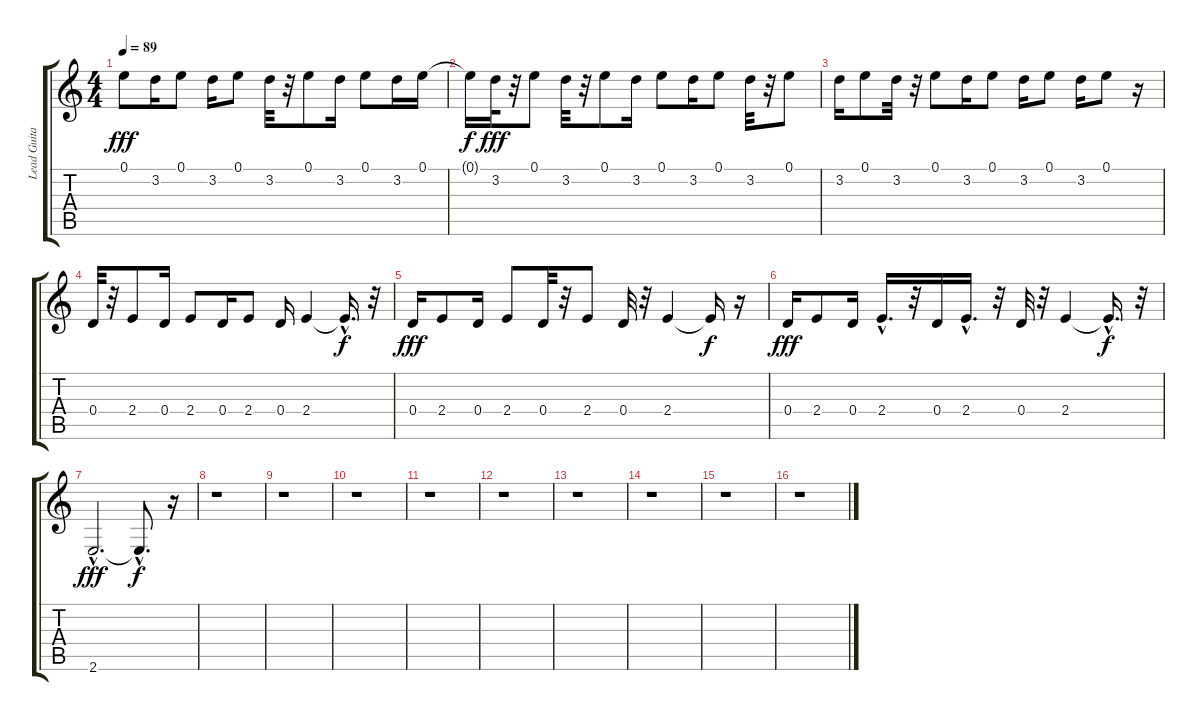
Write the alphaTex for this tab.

\track ("Lead Guitar" "Lead Guita") {instrument overdrivenguitar}
\staff {score tabs}
\tuning (E4 B3 G3 D3 A2 D2) {hide}
\ts (4 4)
\tempo 89
\clef g2
\ks c
0.1.8{dy fff} 3.2.16 0.1.8 3.2.16 0.1.8 3.2.32 r.32 0.1.8 3.2.16 0.1.8 3.2.16 0.1.16 |
0.1{t}.16{dy f} 3.2.32{dy fff} r.32 0.1.8 3.2.32 r.32 0.1.8 3.2.16 0.1.8 3.2.16 0.1.8 3.2.32 r.32 0.1.8 |
3.2.16 0.1.8 3.2.32 r.32 0.1.8 3.2.16 0.1.8 3.2.16 0.1.8 3.2.16 0.1.8 r.16 |
0.4.32 r.32 2.4.8 0.4.16 2.4.8 0.4.16 2.4.8 0.4.16 2.4.4 2.4{hac t}.16{d dy f} r.32 |
0.4.16{dy fff} 2.4.8 0.4.16 2.4.8 0.4.32 r.32 2.4.8 0.4.32 r.32 2.4.4 2.4{t}.16{dy f} r.16 |
0.4.16{dy fff} 2.4.8 0.4.16 2.4{hac}.16{d} r.32 0.4.16 2.4{hac}.16{d} r.32 0.4.32 r.32 2.4.4 2.4{hac t}.16{d dy f} r.32 |
2.6{hac}.2{d dy fff} 2.6{hac t}.8{d dy f} r.16 |
r.1 |
r.1 |
r.1 |
r.1 |
r.1 |
r.1 |
r.1 |
r.1 |
r.1
